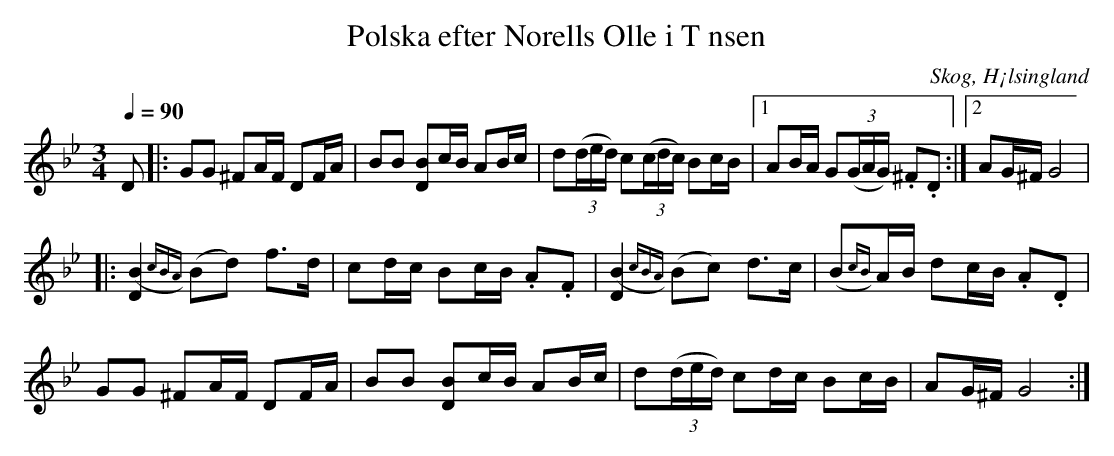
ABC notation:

X:1
T: Polska efter Norells Olle i T nsen
O: Skog, H¡lsingland
M: 3/4
L: 1/16
Q: 1/4=90
K: Gm
D2 |: G2G2 ^F2AF D2FA|B2B2 [D2 B2]cB A2Bc|d2(3(ded) c2(3(cdc) B2cB|1 A2BA G2(3(GAG) .^F2.D2:|2 A2G^F G8|
|: [D4 (B4]{cBA}) (B2d2) f2>d2|c2dc B2cB .A2.F2|[D4 (B4]{cBA}) (B2c2) d2>c2|(B2{cB})AB d2cB .A2.D2|
G2G2 ^F2AF D2FA|B2B2 [D2 B2]cB A2Bc|d2(3(ded) c2dc B2cB|A2G^F G8:|
